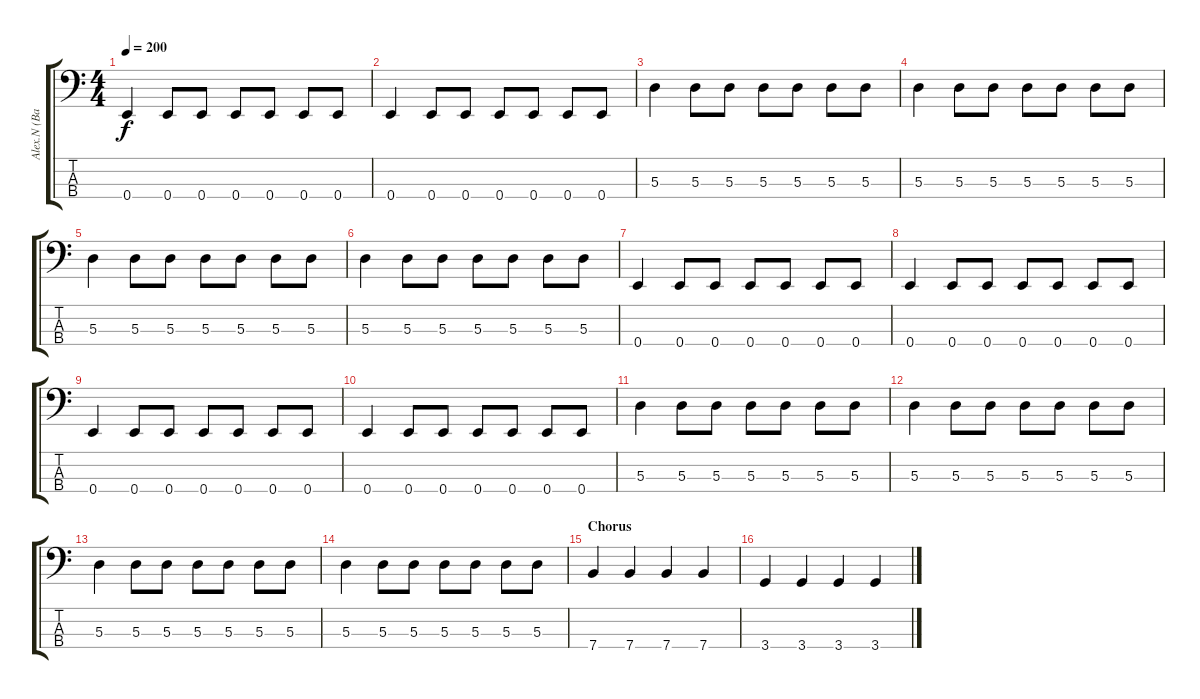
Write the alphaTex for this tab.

\track ("Alex.N (Bass)" "Alex.N (Ba") {instrument electricbasspick}
\staff {score tabs}
\tuning (G2 D2 A1 E1) {hide}
\ts (4 4)
\tempo 200
\clef f4
\ks c
0.4.4{dy f} 0.4.8 0.4.8 0.4.8 0.4.8 0.4.8 0.4.8 |
0.4.4 0.4.8 0.4.8 0.4.8 0.4.8 0.4.8 0.4.8 |
5.3.4 5.3.8 5.3.8 5.3.8 5.3.8 5.3.8 5.3.8 |
5.3.4 5.3.8 5.3.8 5.3.8 5.3.8 5.3.8 5.3.8 |
5.3.4 5.3.8 5.3.8 5.3.8 5.3.8 5.3.8 5.3.8 |
5.3.4 5.3.8 5.3.8 5.3.8 5.3.8 5.3.8 5.3.8 |
0.4.4 0.4.8 0.4.8 0.4.8 0.4.8 0.4.8 0.4.8 |
0.4.4 0.4.8 0.4.8 0.4.8 0.4.8 0.4.8 0.4.8 |
0.4.4 0.4.8 0.4.8 0.4.8 0.4.8 0.4.8 0.4.8 |
0.4.4 0.4.8 0.4.8 0.4.8 0.4.8 0.4.8 0.4.8 |
5.3.4 5.3.8 5.3.8 5.3.8 5.3.8 5.3.8 5.3.8 |
5.3.4 5.3.8 5.3.8 5.3.8 5.3.8 5.3.8 5.3.8 |
5.3.4 5.3.8 5.3.8 5.3.8 5.3.8 5.3.8 5.3.8 |
5.3.4 5.3.8 5.3.8 5.3.8 5.3.8 5.3.8 5.3.8 |
\section ("" "Chorus")
7.4.4 7.4.4 7.4.4 7.4.4 |
3.4.4 3.4.4 3.4.4 3.4.4
